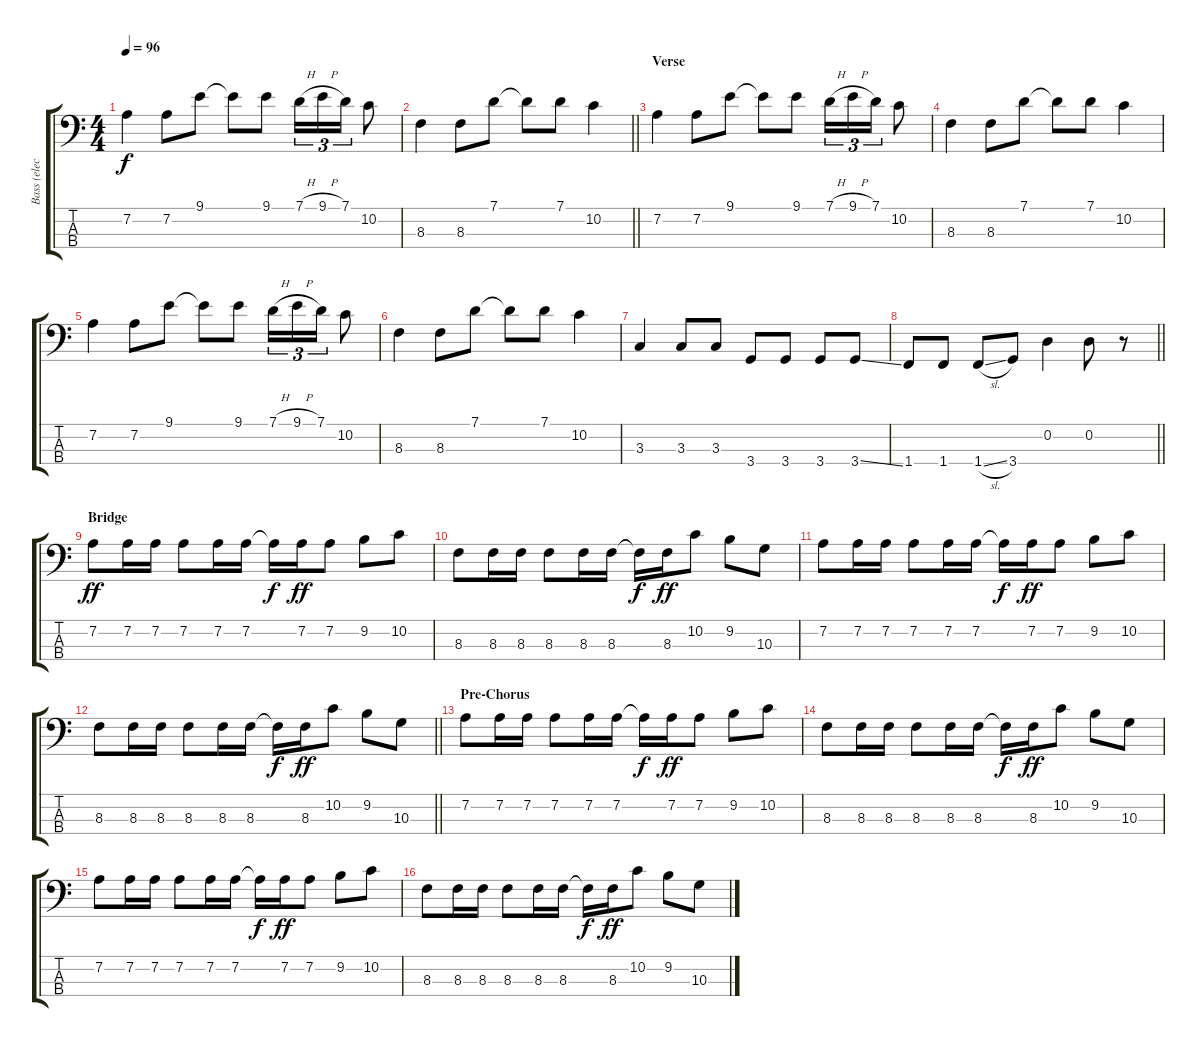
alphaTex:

\track ("Bass (elec.)" "Bass (elec") {instrument electricbassfinger}
\staff {score tabs}
\tuning (G2 D2 A1 E1) {hide}
\ts (4 4)
\tempo 96
\clef f4
\ks c
7.2.4{dy f} 7.2.8 9.1.8 9.1{t}.8 9.1.8 7.1{h}.16{tu (3 2)} 9.1{h}.16{tu (3 2)} 7.1.16{tu (3 2)} 10.2.8 |
\barLineRight lightlight
8.3.4 8.3.8 7.1.8 7.1{t}.8 7.1.8 10.2.4 |
\section ("" "Verse")
7.2.4 7.2.8 9.1.8 9.1{t}.8 9.1.8 7.1{h}.16{tu (3 2)} 9.1{h}.16{tu (3 2)} 7.1.16{tu (3 2)} 10.2.8 |
8.3.4 8.3.8 7.1.8 7.1{t}.8 7.1.8 10.2.4 |
7.2.4 7.2.8 9.1.8 9.1{t}.8 9.1.8 7.1{h}.16{tu (3 2)} 9.1{h}.16{tu (3 2)} 7.1.16{tu (3 2)} 10.2.8 |
8.3.4 8.3.8 7.1.8 7.1{t}.8 7.1.8 10.2.4 |
3.3.4 3.3.8 3.3.8 3.4.8 3.4.8 3.4.8 3.4{ss}.8 |
\barLineRight lightlight
1.4.8 1.4.8 1.4{sl}.8 3.4.8 0.2.4 0.2.8 r.8 |
\section ("" "Bridge")
7.2.8{dy ff} 7.2.16 7.2.16 7.2.8 7.2.16 7.2.16 7.2{t}.16{dy f} 7.2.16{dy ff} 7.2.8 9.2.8 10.2.8 |
8.3.8 8.3.16 8.3.16 8.3.8 8.3.16 8.3.16 8.3{t}.16{dy f} 8.3.16{dy ff} 10.2.8 9.2.8 10.3.8 |
7.2.8 7.2.16 7.2.16 7.2.8 7.2.16 7.2.16 7.2{t}.16{dy f} 7.2.16{dy ff} 7.2.8 9.2.8 10.2.8 |
\barLineRight lightlight
8.3.8 8.3.16 8.3.16 8.3.8 8.3.16 8.3.16 8.3{t}.16{dy f} 8.3.16{dy ff} 10.2.8 9.2.8 10.3.8 |
\section ("" "Pre-Chorus")
7.2.8 7.2.16 7.2.16 7.2.8 7.2.16 7.2.16 7.2{t}.16{dy f} 7.2.16{dy ff} 7.2.8 9.2.8 10.2.8 |
8.3.8 8.3.16 8.3.16 8.3.8 8.3.16 8.3.16 8.3{t}.16{dy f} 8.3.16{dy ff} 10.2.8 9.2.8 10.3.8 |
7.2.8 7.2.16 7.2.16 7.2.8 7.2.16 7.2.16 7.2{t}.16{dy f} 7.2.16{dy ff} 7.2.8 9.2.8 10.2.8 |
8.3.8 8.3.16 8.3.16 8.3.8 8.3.16 8.3.16 8.3{t}.16{dy f} 8.3.16{dy ff} 10.2.8 9.2.8 10.3.8
